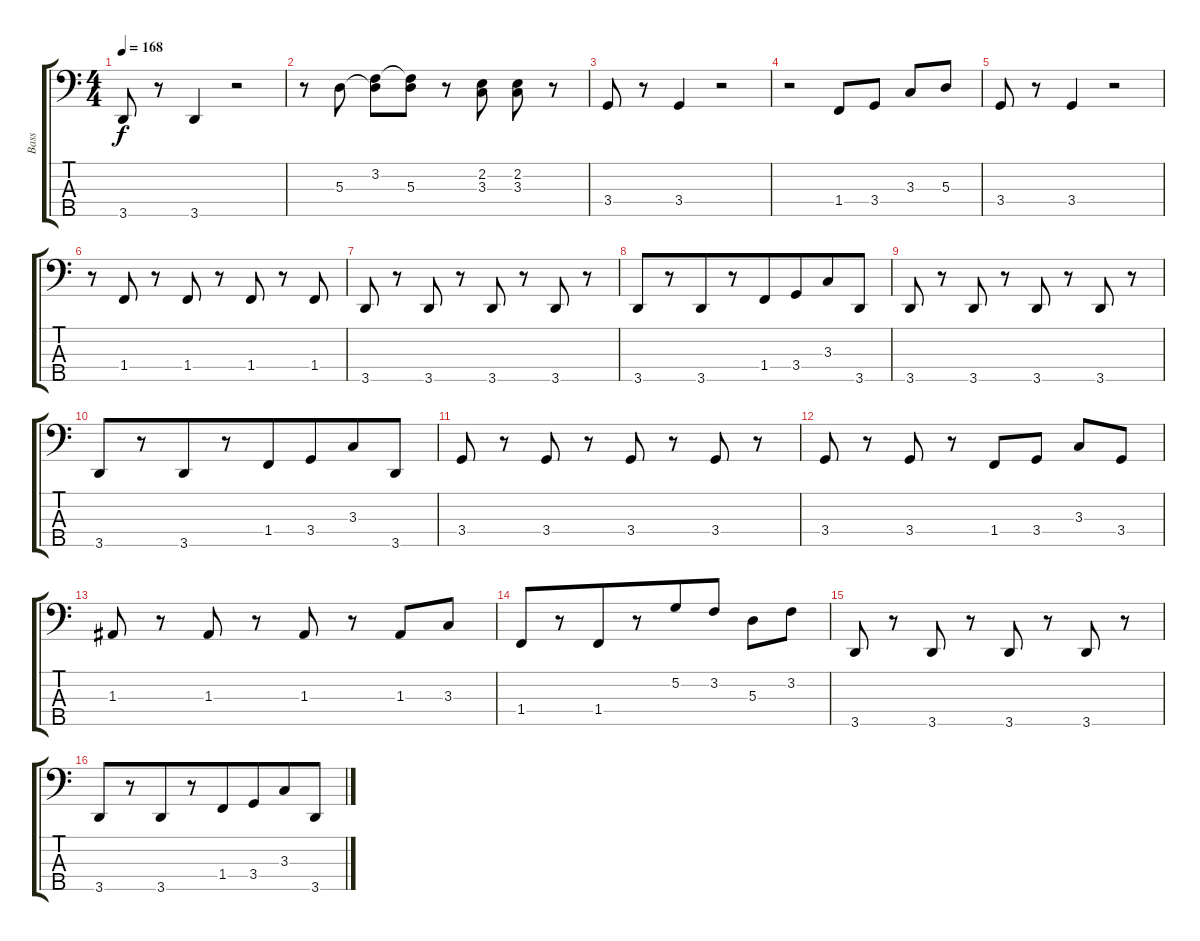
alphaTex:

\track ("Bass" "Bass") {instrument electricbassfinger}
\staff {score tabs}
\tuning (G2 D2 A1 E1 B0) {hide}
\ts (4 4)
\tempo 168
\clef f4
\ks c
3.5.8{dy f} r.8 3.5.4{beam merge} r.2 |
r.8{beam merge} 5.3.8 (3.2 5.3{t}).8 (3.2{t} 5.3).8 r.8 (2.2 3.3).8 (2.2 3.3).8 r.8 |
3.4.8 r.8 3.4.4{beam merge} r.2 |
r.2 1.4.8{beam merge} 3.4.8 3.3.8 5.3.8 |
3.4.8 r.8 3.4.4{beam merge} r.2 |
r.8 1.4.8 r.8 1.4.8 r.8 1.4.8 r.8 1.4.8 |
3.5.8 r.8{beam merge} 3.5.8 r.8{beam merge} 3.5.8 r.8{beam merge} 3.5.8 r.8 |
3.5.8{beam merge} r.8{beam merge} 3.5.8{beam merge} r.8 1.4.8 3.4.8{beam merge} 3.3.8 3.5.8 |
3.5.8 r.8{beam merge} 3.5.8 r.8{beam merge} 3.5.8 r.8{beam merge} 3.5.8 r.8 |
3.5.8{beam merge} r.8{beam merge} 3.5.8{beam merge} r.8 1.4.8 3.4.8{beam merge} 3.3.8 3.5.8 |
3.4.8 r.8 3.4.8 r.8 3.4.8 r.8 3.4.8 r.8 |
3.4.8 r.8 3.4.8 r.8 1.4.8 3.4.8 3.3.8 3.4.8 |
1.3.8 r.8 1.3.8 r.8 1.3.8 r.8 1.3.8 3.3.8 |
1.4.8{beam merge} r.8 1.4.8{beam merge} r.8{beam merge} 5.2.8 3.2.8 5.3.8 3.2.8 |
3.5.8 r.8{beam merge} 3.5.8 r.8{beam merge} 3.5.8 r.8{beam merge} 3.5.8 r.8 |
3.5.8{beam merge} r.8{beam merge} 3.5.8{beam merge} r.8 1.4.8 3.4.8{beam merge} 3.3.8 3.5.8
